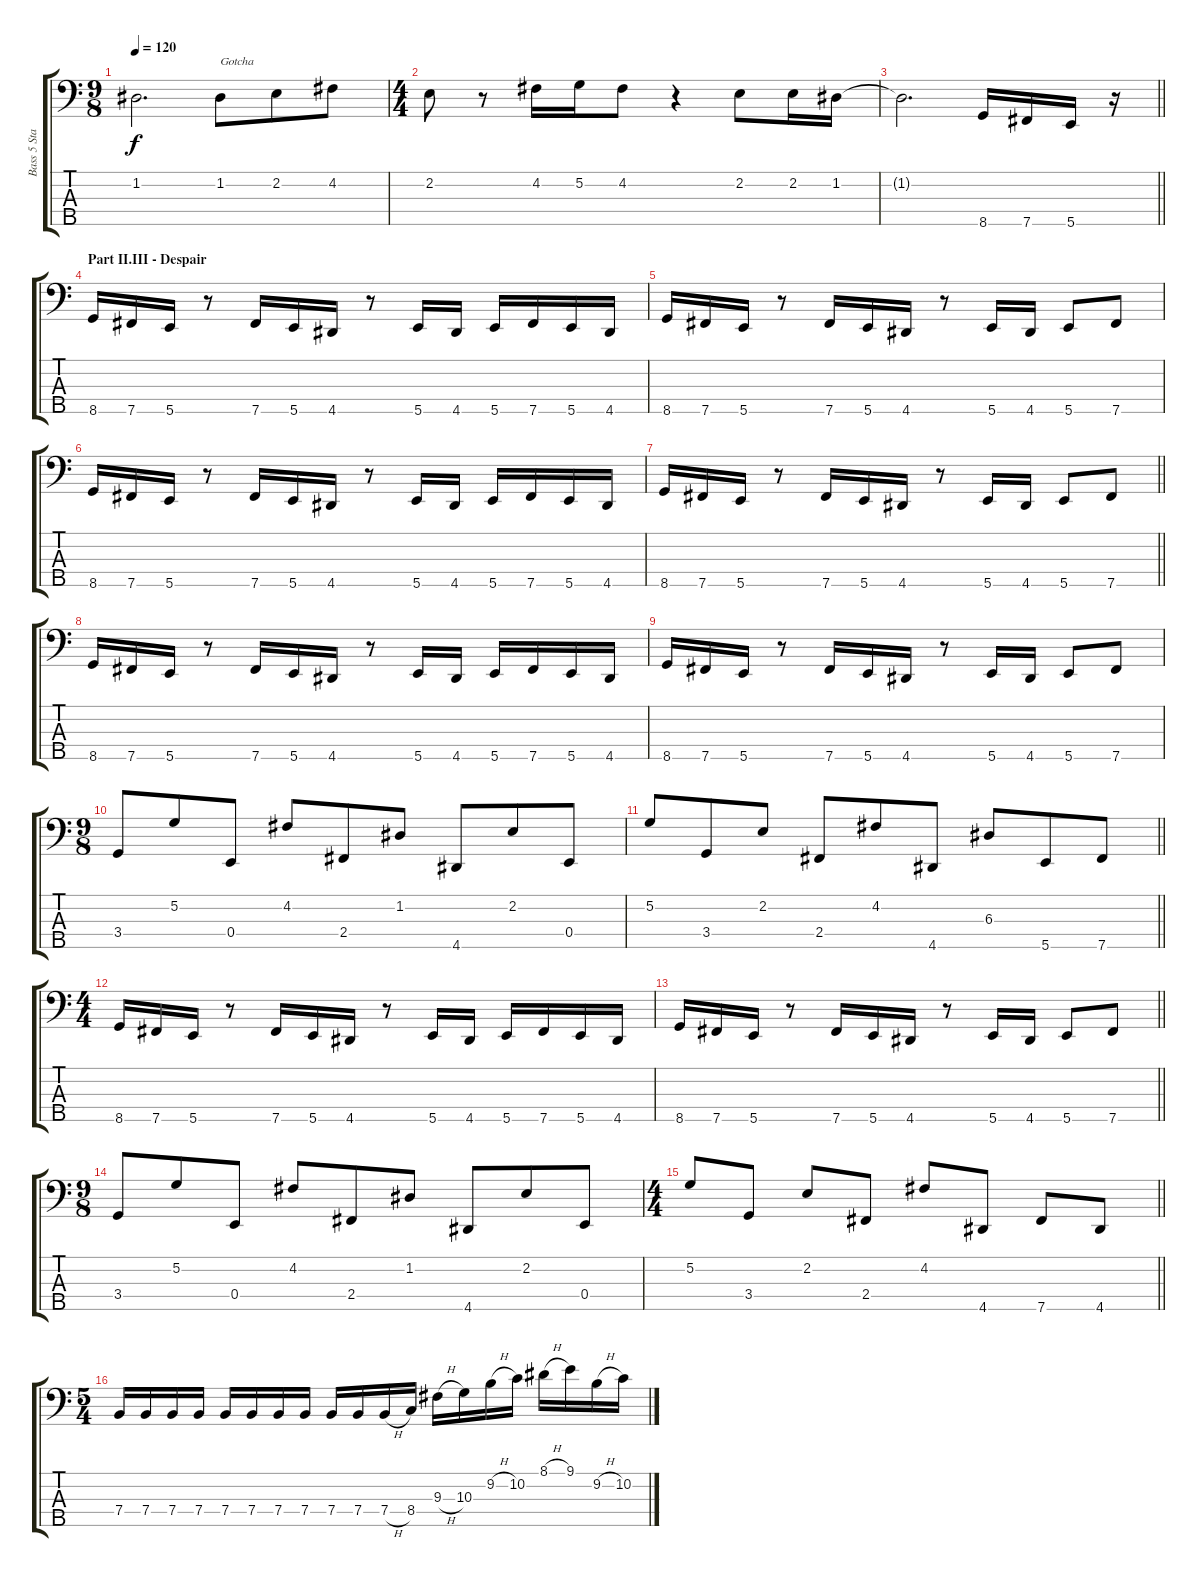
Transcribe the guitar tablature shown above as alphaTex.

\track ("Bass 5 Standard" "Bass 5 Sta") {instrument electricbassfinger}
\staff {score tabs}
\tuning (G2 D2 A1 E1 B0) {hide}
\ts (9 8)
\tempo 120
\clef f4
\ks c
1.2{t}.2{d dy f} 1.2.8{txt "Gotcha"} 2.2.8 4.2.8 |
\ts (4 4)
2.2.8 r.8 4.2.16 5.2.16 4.2.8 r.4 2.2.8 2.2.16 1.2.16 |
\barLineRight lightlight
1.2{t}.2{d} 8.5.16 7.5.16 5.5.16 r.16 |
\section ("" "Part II.III - Despair")
8.5.16 7.5.16 5.5.16 r.8 7.5.16 5.5.16 4.5.16 r.8 5.5.16 4.5.16 5.5.16 7.5.16 5.5.16 4.5.16 |
8.5.16 7.5.16 5.5.16 r.8 7.5.16 5.5.16 4.5.16 r.8 5.5.16 4.5.16 5.5.8 7.5.8 |
8.5.16 7.5.16 5.5.16 r.8 7.5.16 5.5.16 4.5.16 r.8 5.5.16 4.5.16 5.5.16 7.5.16 5.5.16 4.5.16 |
\barLineRight lightlight
8.5.16 7.5.16 5.5.16 r.8 7.5.16 5.5.16 4.5.16 r.8 5.5.16 4.5.16 5.5.8 7.5.8 |
8.5.16 7.5.16 5.5.16 r.8 7.5.16 5.5.16 4.5.16 r.8 5.5.16 4.5.16 5.5.16 7.5.16 5.5.16 4.5.16 |
8.5.16 7.5.16 5.5.16 r.8 7.5.16 5.5.16 4.5.16 r.8 5.5.16 4.5.16 5.5.8 7.5.8 |
\ts (9 8)
3.4.8 5.2.8 0.4.8 4.2.8 2.4.8 1.2.8 4.5.8 2.2.8 0.4.8 |
\barLineRight lightlight
5.2.8 3.4.8 2.2.8 2.4.8 4.2.8 4.5.8 6.3.8 5.5.8 7.5.8 |
\ts (4 4)
8.5.16 7.5.16 5.5.16 r.8 7.5.16 5.5.16 4.5.16 r.8 5.5.16 4.5.16 5.5.16 7.5.16 5.5.16 4.5.16 |
\barLineRight lightlight
8.5.16 7.5.16 5.5.16 r.8 7.5.16 5.5.16 4.5.16 r.8 5.5.16 4.5.16 5.5.8 7.5.8 |
\ts (9 8)
3.4.8 5.2.8 0.4.8 4.2.8 2.4.8 1.2.8 4.5.8 2.2.8 0.4.8 |
\ts (4 4)
\barLineRight lightlight
5.2.8 3.4.8 2.2.8 2.4.8 4.2.8 4.5.8 7.5.8 4.5.8 |
\ts (5 4)
\section ("" "")
7.4.16 7.4.16 7.4.16 7.4.16 7.4.16 7.4.16 7.4.16 7.4.16 7.4.16 7.4.16 7.4{h}.16 8.4.16 9.3{h}.16 10.3.16 9.2{h}.16 10.2.16 8.1{h}.16 9.1.16 9.2{h}.16 10.2.16
